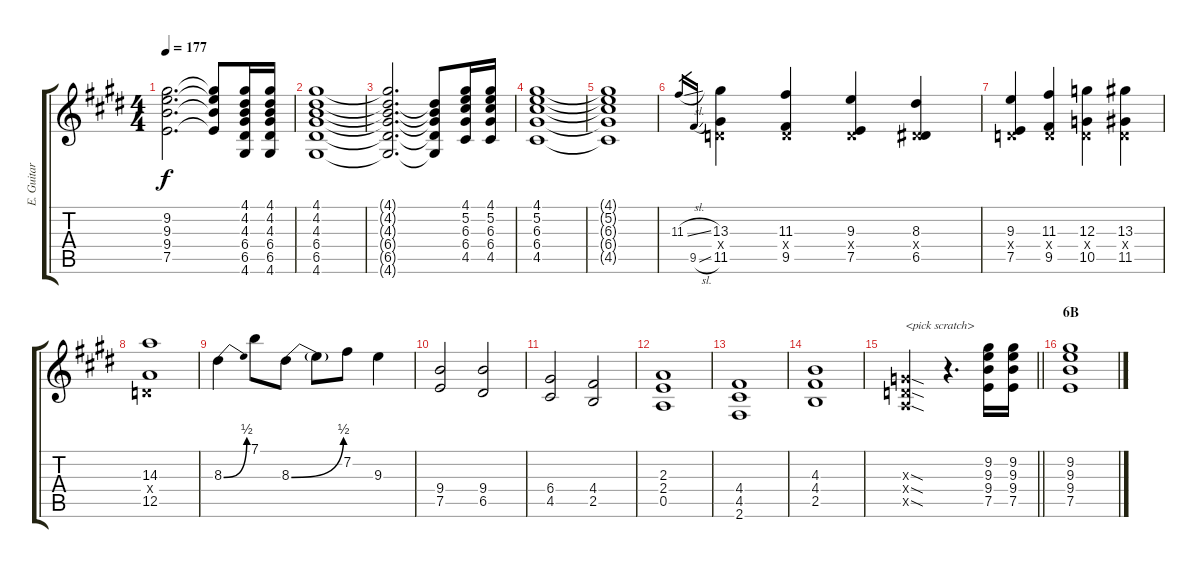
\track ("E. Guitar II" "E. Guitar ") {instrument overdrivenguitar}
\staff {score tabs}
\tuning (E4 B3 G3 D3 A2 E2) {hide}
\ts (4 4)
\tempo 177
\clef g2
\ks e
(9.2{t} 9.3{t} 9.4{t} 7.5{t}).2{d dy f} (9.2{t} 9.3{t} 9.4{t} 7.5{t}).8 (4.1 4.2 4.3 6.4 6.5 4.6).16 (4.1 4.2 4.3 6.4 6.5 4.6).16 |
(4.1 4.2 4.3 6.4 6.5 4.6).1 |
(4.1{t} 4.2{t} 4.3{t} 6.4{t} 6.5{t} 4.6{t}).2{d} (4.2{t} 4.3{t} 6.4{t} 6.5{t} 4.6{t}).8 (4.1 5.2 6.3 6.4 4.5).16 (4.1 5.2 6.3 6.4 4.5).16 |
(4.1 5.2 6.3 6.4 4.5).1 |
(4.1{t} 5.2{t} 6.3{t} 6.4{t} 4.5{t}).1 |
11.3{sl}.16{gr} 9.5{sl}.16{gr} (13.3 0.4{x} 11.5).4 (11.3 0.4{x} 9.5).4 (9.3 0.4{x} 7.5).4 (8.3 0.4{x} 6.5).4 |
(9.3 0.4{x} 7.5).4 (11.3 0.4{x} 9.5).4 (12.3 0.4{x} 10.5).4 (13.3 0.4{x} 11.5).4 |
(14.3 0.4{x} 12.5).1 |
8.3{be (bend 0 0 60 2)}.4 7.1.8 8.3{be (bend 0 0 60 2)}.8 8.3{t}.8 7.2.8 9.3.4 |
(9.4 7.5).2 (9.4 6.5).2 |
(6.4 4.5).2 (4.4 2.5).2 |
(2.3 2.4 0.5).1 |
(4.4 4.5 2.6).1 |
(4.3 4.4 2.5).1 |
\barLineRight lightlight
(0.3{sod x} 0.4{sod x} 0.5{sod x}).2{txt "<pick scratch>"} r.4{d} (9.2 9.3 9.4 7.5).16 (9.2 9.3 9.4 7.5).16 |
\section ("" "6B")
(9.2 9.3 9.4 7.5).1
